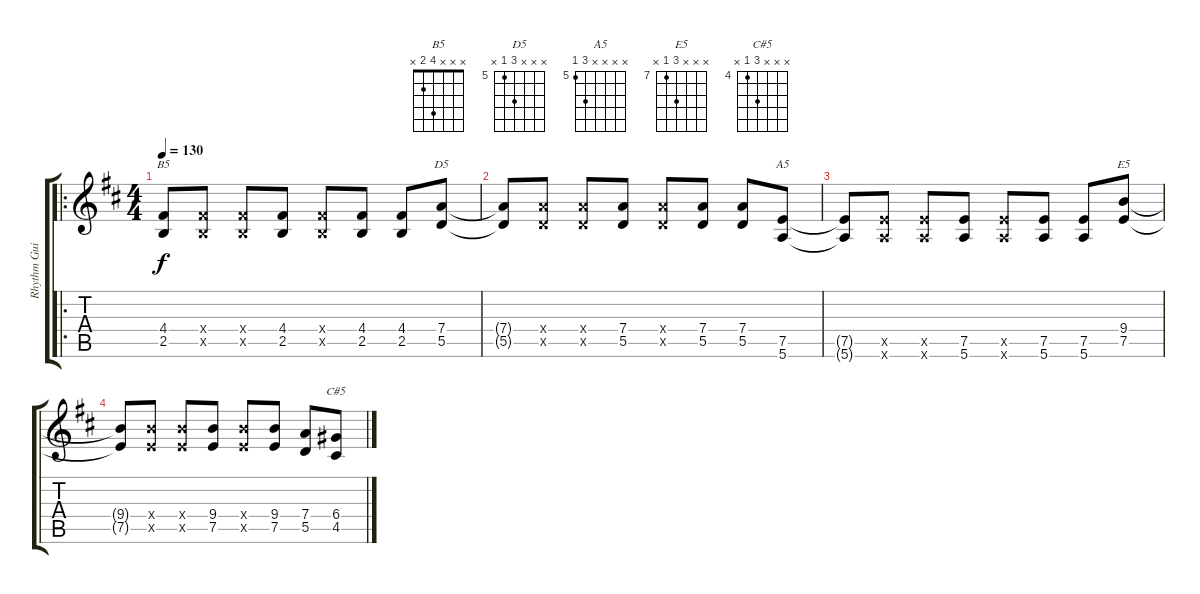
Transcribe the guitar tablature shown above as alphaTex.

\track ("Rhythm Guitar" "Rhythm Gui") {instrument overdrivenguitar}
\staff {score tabs}
\tuning (E4 B3 G3 D3 A2 E2) {hide}
\chord ("B5" x x x 4 2 x)
\chord ("D5" x x x 7 5 x) {firstfret 5}
\chord ("A5" x x x x 7 5) {firstfret 5}
\chord ("E5" x x x 9 7 x) {firstfret 7}
\chord ("C#5" x x x 6 4 x) {firstfret 4}
\ro
\ts (4 4)
\tempo 130
\clef g2
\ks d
(4.4 2.5).8{ch "B5" dy f instrument overdrivenguitar} (4.4{x} 2.5{x}).8 (4.4{x} 2.5{x}).8 (4.4 2.5).8 (4.4{x} 2.5{x}).8 (4.4 2.5).8 (4.4 2.5).8 (7.4 5.5).8{ch "D5"} |
(7.4{t} 5.5{t}).8 (7.4{x} 5.5{x}).8 (7.4{x} 5.5{x}).8 (7.4 5.5).8 (7.4{x} 5.5{x}).8 (7.4 5.5).8 (7.4 5.5).8 (7.5 5.6).8{ch "A5"} |
(7.5{t} 5.6{t}).8 (7.5{x} 5.6{x}).8 (7.5{x} 5.6{x}).8 (7.5 5.6).8 (7.5{x} 5.6{x}).8 (7.5 5.6).8 (7.5 5.6).8 (9.4 7.5).8{ch "E5"} |
(9.4{t} 7.5{t}).8 (9.4{x} 7.5{x}).8 (9.4{x} 7.5{x}).8 (9.4 7.5).8 (9.4{x} 7.5{x}).8 (9.4 7.5).8 (7.4 5.5).8 (6.4 4.5).8{ch "C#5"}
